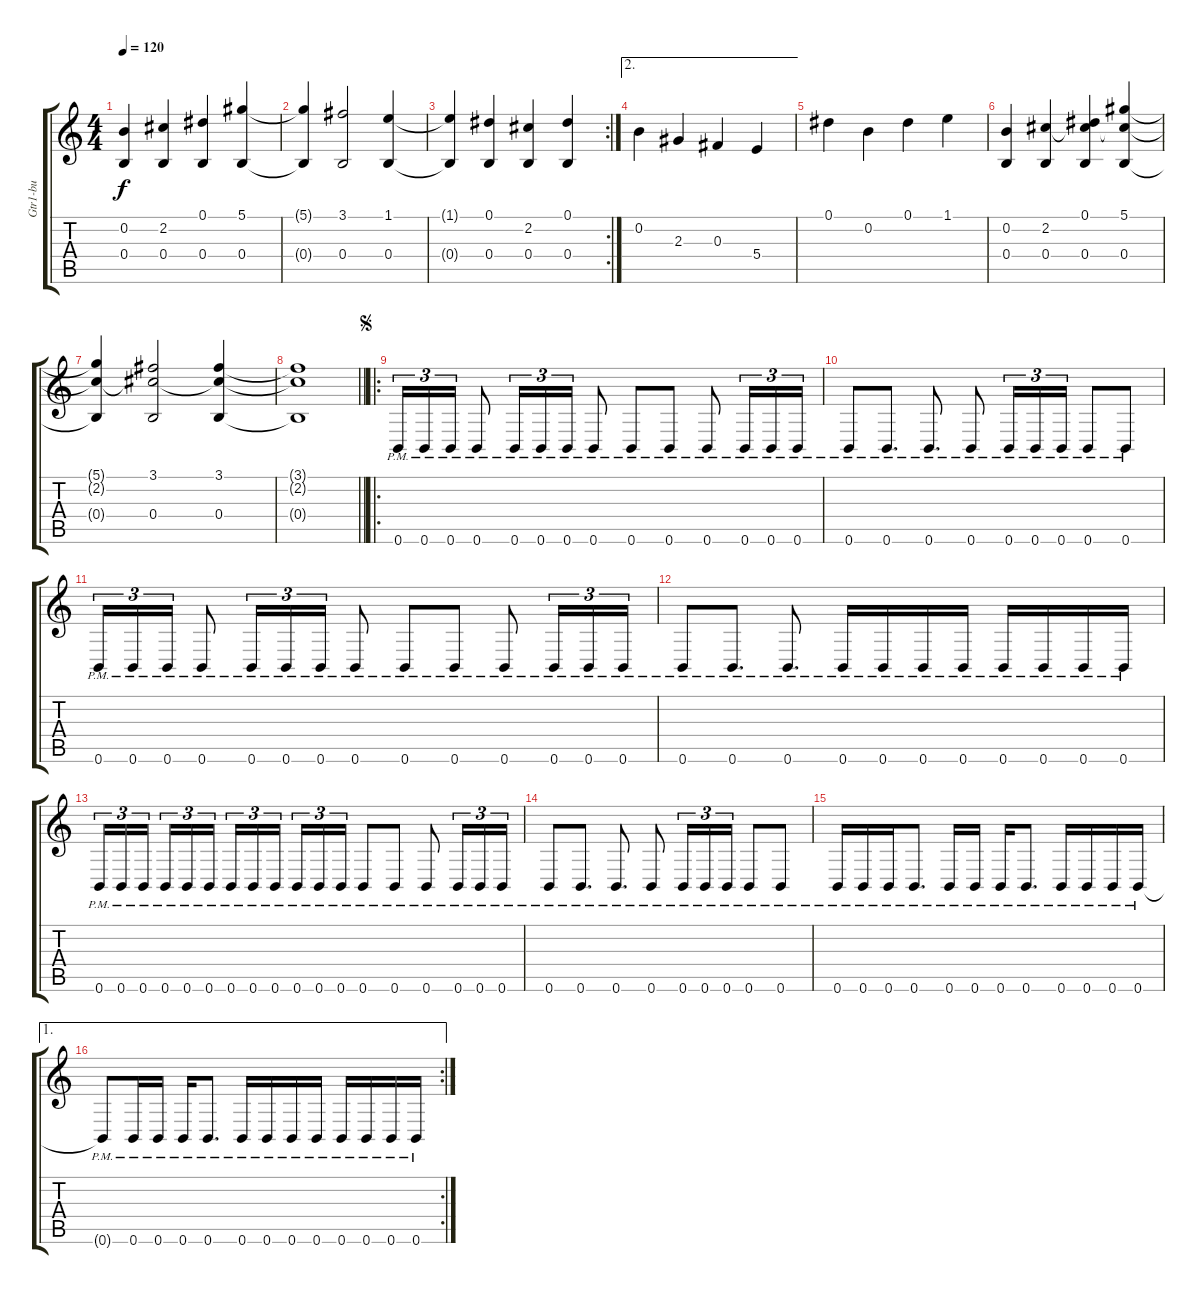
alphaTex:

\track ("Gtr1-bu" "Gtr1-bu") {mute instrument acousticguitarsteel}
\staff {score tabs}
\tuning (Eb4 B3 Gb3 B2 Gb2 B1) {hide}
\ts (4 4)
\tempo 120
\clef g2
\ks c
(0.2 0.4).4{dy f} (2.2 0.4).4 (0.1 0.4).4 (5.1 0.4).4 |
(5.1{t} 0.4{t}).4 (3.1 0.4).2 (1.1 0.4).4 |
\rc 2
(1.1{t} 0.4{t}).4 (0.1 0.4).4 (2.2 0.4).4 (0.1 0.4).4 |
\ae 2
0.2.4 2.3.4 0.3.4 5.4.4 |
0.1.4 0.2.4 0.1.4 1.1.4 |
(0.2 0.4).4 (2.2 0.4).4 (0.1 2.2{t} 0.4).4 (5.1 2.2{t} 0.4).4 |
(5.1{t} 2.2{t} 0.4{t}).4 (3.1 2.2{t} 0.4).2 (3.1 2.2{t} 0.4).4 |
\barLineRight lightlight
(3.1{t} 2.2{t} 0.4{t}).1 |
\ro
\jump segno
0.6{pm}.16{tu (3 2) volume 15 balance 8 instrument distortionguitar} 0.6{pm}.16{tu (3 2)} 0.6{pm}.16{tu (3 2)} 0.6{pm}.8 0.6{pm}.16{tu (3 2)} 0.6{pm}.16{tu (3 2)} 0.6{pm}.16{tu (3 2)} 0.6{pm}.8 0.6{pm}.8 0.6{pm}.8 0.6{pm}.8 0.6{pm}.16{tu (3 2)} 0.6{pm}.16{tu (3 2)} 0.6{pm}.16{tu (3 2)} |
0.6{pm}.8 0.6{pm}.8{d} 0.6{pm}.8{d} 0.6{pm}.8 0.6{pm}.16{tu (3 2)} 0.6{pm}.16{tu (3 2)} 0.6{pm}.16{tu (3 2)} 0.6{pm}.8 0.6{pm}.8 |
0.6{pm}.16{tu (3 2)} 0.6{pm}.16{tu (3 2)} 0.6{pm}.16{tu (3 2)} 0.6{pm}.8 0.6{pm}.16{tu (3 2)} 0.6{pm}.16{tu (3 2)} 0.6{pm}.16{tu (3 2)} 0.6{pm}.8 0.6{pm}.8 0.6{pm}.8 0.6{pm}.8 0.6{pm}.16{tu (3 2)} 0.6{pm}.16{tu (3 2)} 0.6{pm}.16{tu (3 2)} |
0.6{pm}.8 0.6{pm}.8{d} 0.6{pm}.8{d} 0.6{pm}.16 0.6{pm}.16 0.6{pm}.16 0.6{pm}.16 0.6{pm}.16 0.6{pm}.16 0.6{pm}.16 0.6{pm}.16 |
0.6{pm}.16{tu (3 2)} 0.6{pm}.16{tu (3 2)} 0.6{pm}.16{tu (3 2) beam splitsecondary} 0.6{pm}.16{tu (3 2)} 0.6{pm}.16{tu (3 2)} 0.6{pm}.16{tu (3 2)} 0.6{pm}.16{tu (3 2)} 0.6{pm}.16{tu (3 2)} 0.6{pm}.16{tu (3 2) beam splitsecondary} 0.6{pm}.16{tu (3 2)} 0.6{pm}.16{tu (3 2)} 0.6{pm}.16{tu (3 2)} 0.6{pm}.8 0.6{pm}.8 0.6{pm}.8 0.6{pm}.16{tu (3 2)} 0.6{pm}.16{tu (3 2)} 0.6{pm}.16{tu (3 2)} |
0.6{pm}.8 0.6{pm}.8{d} 0.6{pm}.8{d} 0.6{pm}.8 0.6{pm}.16{tu (3 2)} 0.6{pm}.16{tu (3 2)} 0.6{pm}.16{tu (3 2)} 0.6{pm}.8 0.6{pm}.8 |
0.6{pm}.16 0.6{pm}.16 0.6{pm}.16 0.6{pm}.8{d} 0.6{pm}.16 0.6{pm}.16 0.6{pm}.16 0.6{pm}.8{d} 0.6{pm}.16 0.6{pm}.16 0.6{pm}.16 0.6{pm}.16 |
\ae 1
\rc 2
0.6{pm t}.8 0.6{pm}.16 0.6{pm}.16 0.6{pm}.16 0.6{pm}.8{d} 0.6{pm}.16 0.6{pm}.16 0.6{pm}.16 0.6{pm}.16 0.6{pm}.16 0.6{pm}.16 0.6{pm}.16 0.6{pm}.16
